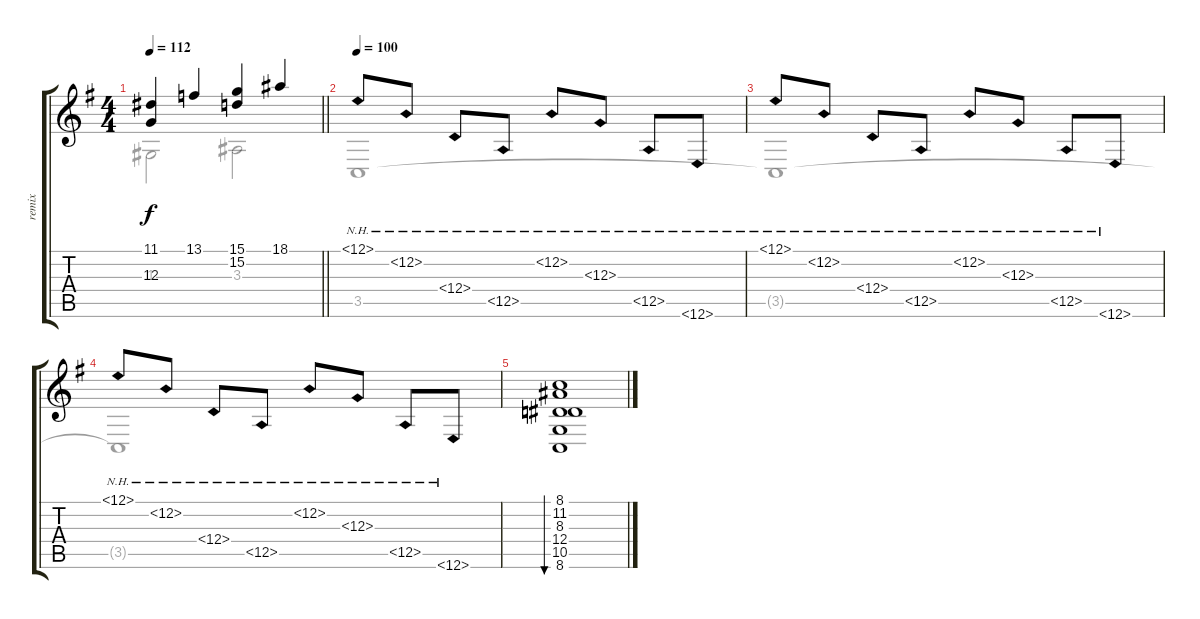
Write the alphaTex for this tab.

\track ("remix" "remix") {instrument orchestralharp}
\staff {score tabs}
\tuning (E4 B3 G3 D3 A2 E2) {hide}
\voice
\ts (4 4)
\tempo 112
\clef g2
\barLineRight lightlight
\ks g
(11.1 12.3).4{dy f} 13.1.4 (15.1 15.2).4 18.1.4 |
\tempo 100
20.1{nh}.8 20.2{nh}.8 20.4{nh}.8 20.5{nh}.8 20.2{nh}.8 20.3{nh}.8 20.5{nh}.8 20.6{nh}.8 |
20.1{nh}.8 20.2{nh}.8 20.4{nh}.8 20.5{nh}.8 20.2{nh}.8 20.3{nh}.8 20.5{nh}.8 20.6{nh}.8 |
20.1{nh}.8 20.2{nh}.8 20.4{nh}.8 20.5{nh}.8 20.2{nh}.8 20.3{nh}.8 20.5{nh}.8 20.6{nh}.8 |
(8.1 11.2 8.3 12.4 10.5 8.6).1{bu 30}
\voice
\clef g2
\ottava regular
\simile none
\barLineRight lightlight
\ks g
1.3.2{dy f} 3.3.2 |
3.5.1 |
3.5{t}.1 |
3.5{t}.1 |
